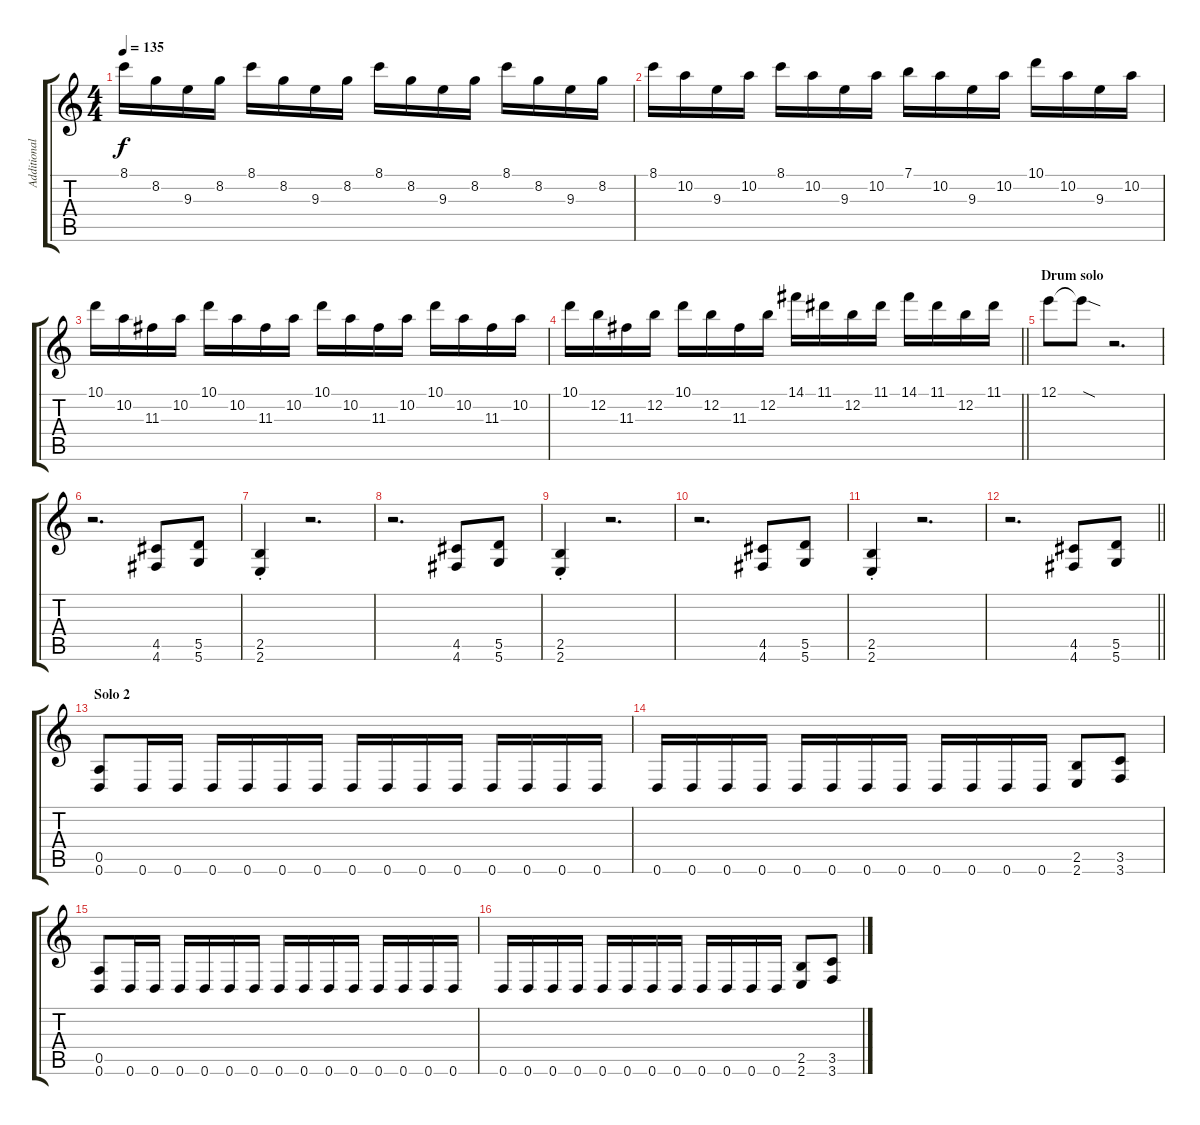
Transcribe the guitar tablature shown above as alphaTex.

\track ("Additional Guitar" "Additional") {instrument distortionguitar}
\staff {score tabs}
\tuning (E4 B3 G3 D3 A2 D2) {hide}
\ts (4 4)
\tempo 135
\clef g2
\ks c
8.1.16{dy f} 8.2.16 9.3.16 8.2.16 8.1.16 8.2.16 9.3.16 8.2.16 8.1.16 8.2.16 9.3.16 8.2.16 8.1.16 8.2.16 9.3.16 8.2.16 |
8.1.16 10.2.16 9.3.16 10.2.16 8.1.16 10.2.16 9.3.16 10.2.16 7.1.16 10.2.16 9.3.16 10.2.16 10.1.16 10.2.16 9.3.16 10.2.16 |
10.1.16 10.2.16 11.3.16 10.2.16 10.1.16 10.2.16 11.3.16 10.2.16 10.1.16 10.2.16 11.3.16 10.2.16 10.1.16 10.2.16 11.3.16 10.2.16 |
\barLineRight lightlight
10.1.16 12.2.16 11.3.16 12.2.16 10.1.16 12.2.16 11.3.16 12.2.16 14.1.16 11.1.16 12.2.16 11.1.16 14.1.16 11.1.16 12.2.16 11.1.16 |
\section ("" "Drum solo")
12.1.8 12.1{sod t}.8 r.2{d} |
r.2{d} (4.5 4.6).8 (5.5 5.6).8 |
(2.5{st} 2.6{st}).4 r.2{d} |
r.2{d} (4.5 4.6).8 (5.5 5.6).8 |
(2.5{st} 2.6{st}).4 r.2{d} |
r.2{d} (4.5 4.6).8 (5.5 5.6).8 |
(2.5{st} 2.6{st}).4 r.2{d} |
\barLineRight lightlight
r.2{d} (4.5 4.6).8 (5.5 5.6).8 |
\section ("" "Solo 2")
(0.5 0.6).8 0.6.16 0.6.16 0.6.16 0.6.16 0.6.16 0.6.16 0.6.16 0.6.16 0.6.16 0.6.16 0.6.16 0.6.16 0.6.16 0.6.16 |
0.6.16 0.6.16 0.6.16 0.6.16 0.6.16 0.6.16 0.6.16 0.6.16 0.6.16 0.6.16 0.6.16 0.6.16 (2.5 2.6).8 (3.5 3.6).8 |
(0.5 0.6).8 0.6.16 0.6.16 0.6.16 0.6.16 0.6.16 0.6.16 0.6.16 0.6.16 0.6.16 0.6.16 0.6.16 0.6.16 0.6.16 0.6.16 |
0.6.16 0.6.16 0.6.16 0.6.16 0.6.16 0.6.16 0.6.16 0.6.16 0.6.16 0.6.16 0.6.16 0.6.16 (2.5 2.6).8 (3.5 3.6).8
